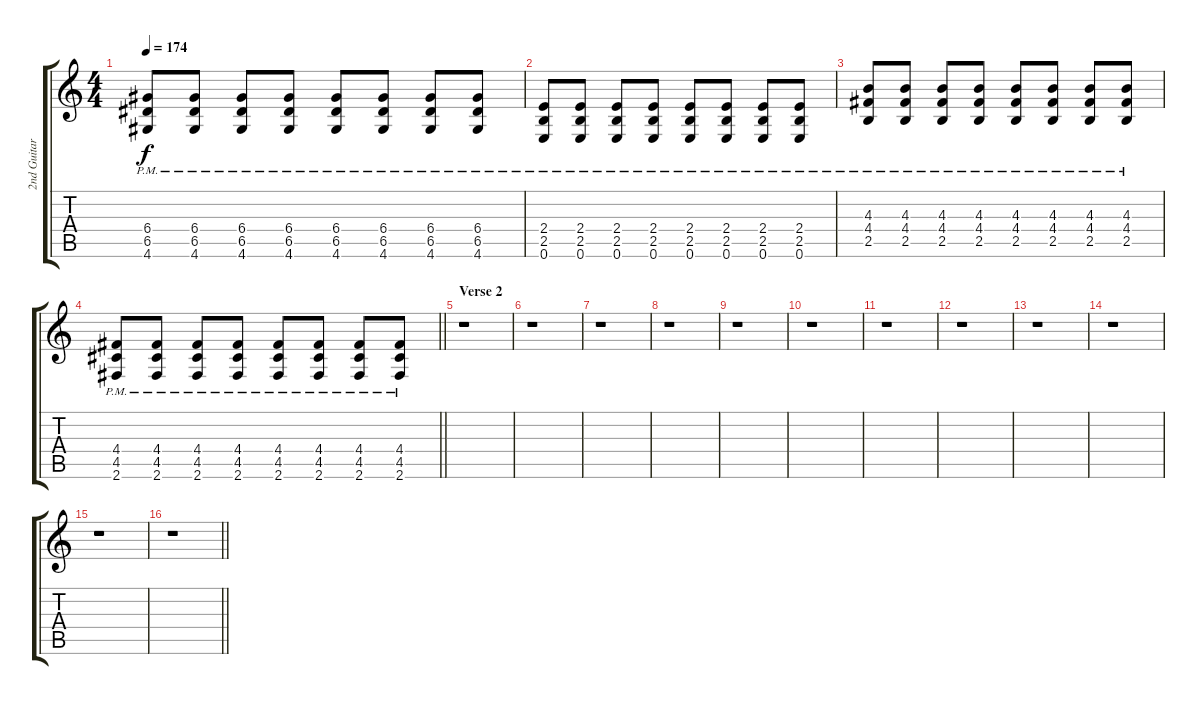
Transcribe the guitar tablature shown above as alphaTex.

\track ("2nd Guitar" "2nd Guitar") {instrument overdrivenguitar}
\staff {score tabs}
\tuning (E4 B3 G3 D3 A2 E2) {hide}
\ts (4 4)
\tempo 174
\clef g2
\ks c
(6.4{pm} 6.5 4.6).8{dy f} (6.4{pm} 6.5 4.6{pm}).8 (6.4{pm} 6.5 4.6{pm}).8 (6.4{pm} 6.5 4.6{pm}).8 (6.4{pm} 6.5 4.6{pm}).8 (6.4{pm} 6.5 4.6{pm}).8 (6.4{pm} 6.5 4.6{pm}).8 (6.4{pm} 6.5 4.6{pm}).8 |
(2.4{pm} 2.5{pm} 0.6).8 (2.4{pm} 2.5{pm} 0.6).8 (2.4{pm} 2.5{pm} 0.6).8 (2.4{pm} 2.5{pm} 0.6).8 (2.4{pm} 2.5{pm} 0.6).8 (2.4{pm} 2.5{pm} 0.6).8 (2.4{pm} 2.5{pm} 0.6).8 (2.4{pm} 2.5{pm} 0.6).8 |
(4.3 4.4{pm} 2.5{pm}).8 (4.3 4.4{pm} 2.5{pm}).8 (4.3 4.4{pm} 2.5{pm}).8 (4.3 4.4{pm} 2.5{pm}).8 (4.3 4.4{pm} 2.5{pm}).8 (4.3 4.4{pm} 2.5{pm}).8 (4.3 4.4{pm} 2.5{pm}).8 (4.3 4.4{pm} 2.5{pm}).8 |
\barLineRight lightlight
(4.4{pm} 4.5 2.6).8 (4.4{pm} 4.5 2.6).8 (4.4{pm} 4.5 2.6).8 (4.4{pm} 4.5 2.6).8 (4.4{pm} 4.5 2.6).8 (4.4{pm} 4.5 2.6).8 (4.4{pm} 4.5 2.6).8 (4.4{pm} 4.5 2.6).8 |
\section ("" "Verse 2")
r.1 |
r.1 |
r.1 |
r.1 |
r.1 |
r.1 |
r.1 |
r.1 |
r.1 |
r.1 |
r.1 |
\barLineRight lightlight
r.1
